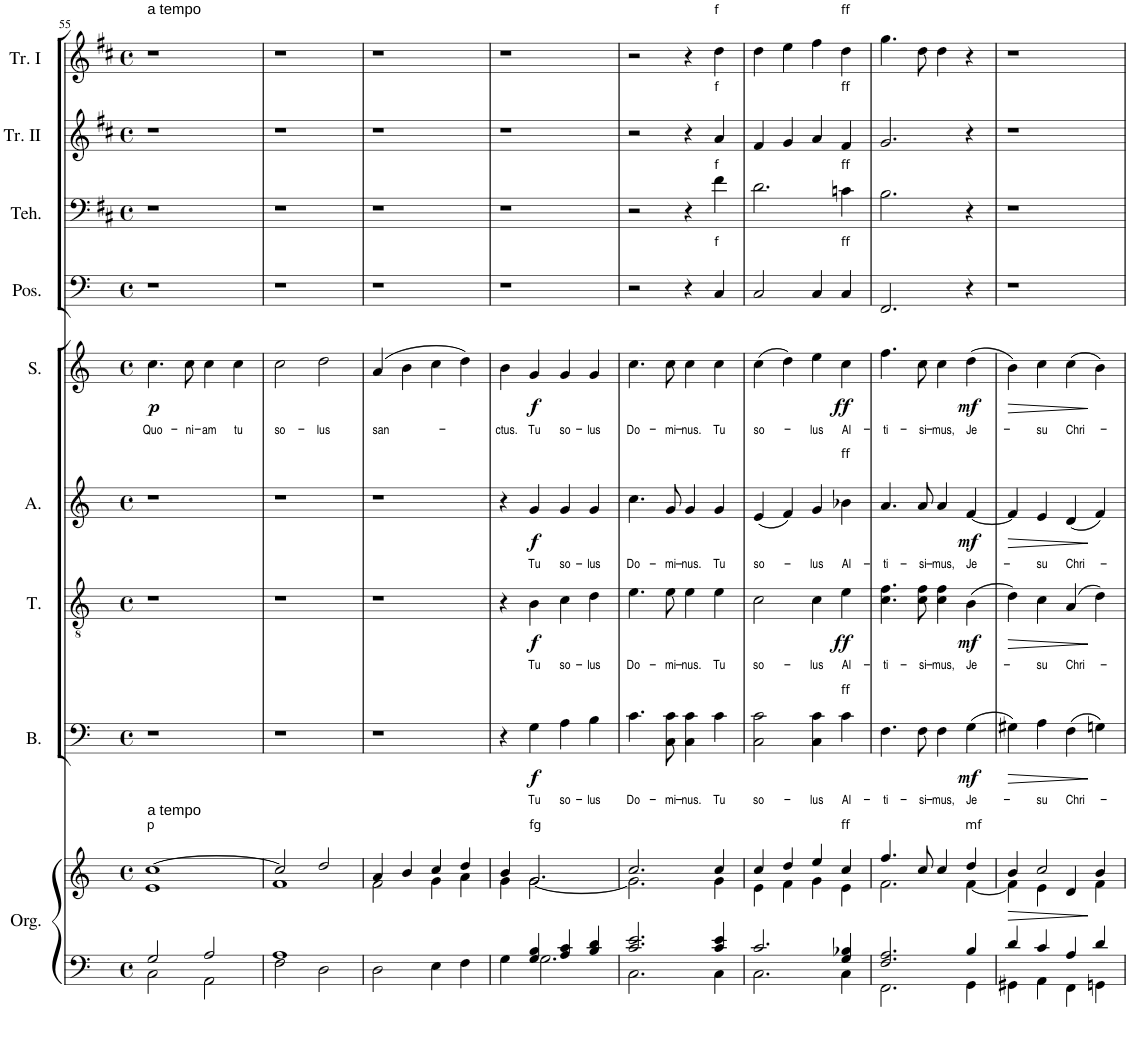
**kern	**kern	**kern	**text	**dynam	**kern	**text	**dynam	**kern	**text	**dynam	**kern	**text	**dynam	**kern	**kern	**kern	**kern
*part9	*part9	*part8	*part8	*part8	*part7	*part7	*part7	*part6	*part6	*part6	*part5	*part5	*part5	*part4	*part3	*part2	*part1
*staff10	*staff9	*staff8	*staff8	*staff8	*staff7	*staff7	*staff7	*staff6	*staff6	*staff6	*staff5	*staff5	*staff5	*staff4	*staff3	*staff2	*staff1
*I"Orgel	*	*I"Bass	*	*	*I"Tenor	*	*	*I"Alt	*	*	*I"Sopran	*	*	*I"Posaune	*I"Tenorhorn in B	*I"Trompete II in B	*I"Trompete I in B
*I'Org.	*	*I'B.	*	*	*I'T.	*	*	*I'A.	*	*	*I'S.	*	*	*I'Pos.	*I'Teh.	*I'Tr. II	*I'Tr. I
!!LO:PB:g=z
*clefF4	*clefG2	*clefF4	*	*	*clefGv2	*	*	*clefG2	*	*	*clefG2	*	*	*clefF4	*clefF4	*clefG2	*clefG2
*	*	*	*	*	*Trd7c12	*	*	*	*	*	*	*	*	*	*Trd1c2	*Trd1c2	*Trd1c2
*k[]	*k[]	*k[]	*	*	*k[]	*	*	*k[]	*	*	*k[]	*	*	*k[]	*k[f#c#]	*k[f#c#]	*k[f#c#]
*C:	*C:	*C:	*	*	*C:	*	*	*C:	*	*	*C:	*	*	*C:	*D:	*D:	*D:
*M4/4	*M4/4	*M4/4	*	*	*M4/4	*	*	*M4/4	*	*	*M4/4	*	*	*M4/4	*M4/4	*M4/4	*M4/4
*met(c)	*met(c)	*met(c)	*	*	*met(c)	*	*	*met(c)	*	*	*met(c)	*	*	*met(c)	*met(c)	*met(c)	*met(c)
=55	=55	=55	=55	=55	=55	=55	=55	=55	=55	=55	=55	=55	=55	=55	=55	=55	=55
*^	*^	*	*	*	*	*	*	*	*	*	*	*	*	*	*	*	*
!	!	!	!	!	!	!	!	!	!	!	!	!	!	!	!	!	!	!	!LO:TX:a:t=a tempo
!	!	!LO:TX:a:t=p	!	!	!	!	!	!	!	!	!	!	!	!	!	!	!	!	!
!	!	!LO:TX:a:t=a tempo	!	!	!	!	!	!	!	!	!	!	!	!	!	!	!	!	!
!	!	!	!	!	!	!	!	!	!	!	!	!	!	!LO:LY:b	!LO:DY:b	!	!	!	!
2G/	2C\	[1cc	1e	1r	.	.	1r	.	.	1r	.	.	4.cc\	Quo-	p	1r	1r	1r	1r
!	!	!	!	!	!	!	!	!	!	!	!	!	!	!LO:LY:b	!	!	!	!	!
.	.	.	.	.	.	.	.	.	.	.	.	.	8cc\	-ni-	.	.	.	.	.
!	!	!	!	!	!	!	!	!	!	!	!	!	!	!LO:LY:b	!	!	!	!	!
2A/	2AA\	.	.	.	.	.	.	.	.	.	.	.	4cc\	-am	.	.	.	.	.
!	!	!	!	!	!	!	!	!	!	!	!	!	!	!LO:LY:b	!	!	!	!	!
.	.	.	.	.	.	.	.	.	.	.	.	.	4cc\	tu	.	.	.	.	.
=56	=56	=56	=56	=56	=56	=56	=56	=56	=56	=56	=56	=56	=56	=56	=56	=56	=56	=56	=56
!	!	!	!	!	!	!	!	!	!	!	!	!	!	!LO:LY:b	!	!	!	!	!
1A	2F\	2cc/]	1f	1r	.	.	1r	.	.	1r	.	.	2cc\	so-	.	1r	1r	1r	1r
!	!	!	!	!	!	!	!	!	!	!	!	!	!	!LO:LY:b	!	!	!	!	!
.	2D\	2dd/	.	.	.	.	.	.	.	.	.	.	2dd\	-lus	.	.	.	.	.
=57	=57	=57	=57	=57	=57	=57	=57	=57	=57	=57	=57	=57	=57	=57	=57	=57	=57	=57	=57
!	!	!	!	!	!	!	!	!	!	!	!	!	!	!LO:LY:b	!	!	!	!	!
1ryy	2D\	4a/	2f\	1r	.	.	1r	.	.	1r	.	.	(4a/	san-	.	1r	1r	1r	1r
.	.	4b/	.	.	.	.	.	.	.	.	.	.	4b\	.	.	.	.	.	.
.	4E\	4cc/	4g\	.	.	.	.	.	.	.	.	.	4cc\	.	.	.	.	.	.
.	4F\	4dd/	4a\	.	.	.	.	.	.	.	.	.	4dd\)	.	.	.	.	.	.
=58	=58	=58	=58	=58	=58	=58	=58	=58	=58	=58	=58	=58	=58	=58	=58	=58	=58	=58	=58
!	!	!	!	!	!	!	!	!	!	!	!	!	!	!LO:LY:b	!	!	!	!	!
4ryy	4G\	4b/	4g\	4r	.	.	4r	.	.	4r	.	.	4b\	-ctus.	.	1r	1r	1r	1r
!	!	!LO:TX:a:t=fg	!	!	!	!	!	!	!	!	!	!	!	!	!	!	!	!	!
!	!	!	!	!	!LO:LY:b	!LO:DY:b	!	!LO:LY:b	!LO:DY:b	!	!LO:LY:b	!LO:DY:b	!	!LO:LY:b	!LO:DY:b	!	!	!	!
4G/ 4B/	2.G\	2.g/	[2.g\	4G\	Tu	f	4B\	Tu	f	4g/	Tu	f	4g/	Tu	f	.	.	.	.
!	!	!	!	!	!LO:LY:b	!	!	!LO:LY:b	!	!	!LO:LY:b	!	!	!LO:LY:b	!	!	!	!	!
4A/ 4c/	.	.	.	4A\	so-	.	4c\	so-	.	4g/	so-	.	4g/	so-	.	.	.	.	.
!	!	!	!	!	!LO:LY:b	!	!	!LO:LY:b	!	!	!LO:LY:b	!	!	!LO:LY:b	!	!	!	!	!
4B/ 4d/	.	.	.	4B\	-lus	.	4d\	-lus	.	4g/	-lus	.	4g/	-lus	.	.	.	.	.
=59	=59	=59	=59	=59	=59	=59	=59	=59	=59	=59	=59	=59	=59	=59	=59	=59	=59	=59	=59
!	!	!	!	!	!LO:LY:b	!	!	!LO:LY:b	!	!	!LO:LY:b	!	!	!LO:LY:b	!	!	!	!	!
2.c/ 2.e/	2.C\	2.cc/	2.g\]	4.c\	Do-	.	4.e\	Do-	.	4.cc\	Do-	.	4.cc\	Do-	.	2r	2r	2r	2r
!	!	!	!	!	!LO:LY:b	!	!	!LO:LY:b	!	!	!LO:LY:b	!	!	!LO:LY:b	!	!	!	!	!
.	.	.	.	8C\ 8c\	-mi-	.	8e\	-mi-	.	8g/	-mi-	.	8cc\	-mi-	.	.	.	.	.
!	!	!	!	!	!LO:LY:b	!	!	!LO:LY:b	!	!	!LO:LY:b	!	!	!LO:LY:b	!	!	!	!	!
.	.	.	.	4C\ 4c\	-nus.	.	4e\	-nus.	.	4g/	-nus.	.	4cc\	-nus.	.	4r	4r	4r	4r
!	!	!	!	!	!	!	!	!	!	!	!	!	!	!	!	!	!	!	!LO:TX:a:t=f
!	!	!	!	!	!	!	!	!	!	!	!	!	!	!	!	!	!	!LO:TX:a:t=f	!
!	!	!	!	!	!	!	!	!	!	!	!	!	!	!	!	!	!LO:TX:a:t=f	!	!
!	!	!	!	!	!	!	!	!	!	!	!	!	!	!	!	!LO:TX:a:t=f	!	!	!
!	!	!	!	!	!LO:LY:b	!	!	!LO:LY:b	!	!	!LO:LY:b	!	!	!LO:LY:b	!	!	!	!	!
4c/ 4e/	4C\	4cc/	4g\	4c\	Tu	.	4e\	Tu	.	4g/	Tu	.	4cc\	Tu	.	4C/	4f#\	4a/	4dd\
=60	=60	=60	=60	=60	=60	=60	=60	=60	=60	=60	=60	=60	=60	=60	=60	=60	=60	=60	=60
!	!	!	!	!	!LO:LY:b	!	!	!LO:LY:b	!	!	!LO:LY:b	!	!	!LO:LY:b	!	!	!	!	!
2.c/	2.C\	4cc/	4e\	2C\ 2c\	so-	.	2c\	so-	.	(4e/	so-	.	(4cc\	so-	.	2C/	2.d\	4f#/	4dd\
.	.	4dd/	4f\	.	.	.	.	.	.	4f/)	.	.	4dd\)	.	.	.	.	4g/	4ee\
!	!	!	!	!	!LO:LY:b	!	!	!LO:LY:b	!	!	!LO:LY:b	!	!	!LO:LY:b	!	!	!	!	!
.	.	4ee/	4g\	4C\ 4c\	-lus	.	4c\	-lus	.	4g/	-lus	.	4ee\	-lus	.	4C/	.	4a/	4ff#\
!	!	!	!	!	!	!	!	!	!	!	!	!	!	!	!	!	!	!	!LO:TX:a:t=ff
!	!	!	!	!	!	!	!	!	!	!	!	!	!	!	!	!	!	!LO:TX:a:t=ff	!
!	!	!	!	!	!	!	!	!	!	!	!	!	!	!	!	!	!LO:TX:a:t=ff	!	!
!	!	!	!	!	!	!	!	!	!	!	!	!	!	!	!	!LO:TX:a:t=ff	!	!	!
!	!	!	!	!	!	!	!	!	!	!LO:TX:a:t=ff	!	!	!	!	!	!	!	!	!
!	!	!	!	!LO:TX:a:t=ff	!	!	!	!	!	!	!	!	!	!	!	!	!	!	!
!	!	!LO:TX:a:t=ff	!	!	!	!	!	!	!	!	!	!	!	!	!	!	!	!	!
!	!	!	!	!	!LO:LY:b	!	!	!LO:LY:b	!LO:DY:b	!	!LO:LY:b	!	!	!LO:LY:b	!LO:DY:b	!	!	!	!
4G/ 4B-X/	4C\	4cc/	4e\	4c\	Al-	.	4e\	Al-	ff	4b-X\	Al-	.	4cc\	Al-	ff	4C/	4cn\	4f#/	4dd\
=61	=61	=61	=61	=61	=61	=61	=61	=61	=61	=61	=61	=61	=61	=61	=61	=61	=61	=61	=61
!	!	!	!	!	!LO:LY:b	!	!	!LO:LY:b	!	!	!LO:LY:b	!	!	!LO:LY:b	!	!	!	!	!
2.F/ 2.A/	2.FF\	4.ff/	2.f\	4.F\	-ti-	.	4.c\ 4.f\	-ti-	.	4.a/	-ti-	.	4.ff\	-ti-	.	2.FF/	2.B\	2.g/	4.gg\
!	!	!	!	!	!LO:LY:b	!	!	!LO:LY:b	!	!	!LO:LY:b	!	!	!LO:LY:b	!	!	!	!	!
.	.	8cc/	.	8F\	-si-	.	8c\ 8f\	-si-	.	8a/	-si-	.	8cc\	-si-	.	.	.	.	8dd\
!	!	!	!	!	!LO:LY:b	!	!	!LO:LY:b	!	!	!LO:LY:b	!	!	!LO:LY:b	!	!	!	!	!
.	.	4cc/	.	4F\	-mus,	.	4c\ 4f\	-mus,	.	4a/	-mus,	.	4cc\	-mus,	.	.	.	.	4dd\
!	!	!LO:TX:a:t=mf	!	!	!	!	!	!	!	!	!	!	!	!	!	!	!	!	!
!	!	!	!	!	!LO:LY:b	!LO:DY:b	!	!LO:LY:b	!LO:DY:b	!	!LO:LY:b	!LO:DY:b	!	!LO:LY:b	!LO:DY:b	!	!	!	!
4B/	4GG\	4dd/	[4f\	(4G\	Je-	mf	(4B\	Je-	mf	[4f/	Je-	mf	(4dd\	Je-	mf	4r	4r	4r	4r
=62	=62	=62	=62	=62	=62	=62	=62	=62	=62	=62	=62	=62	=62	=62	=62	=62	=62	=62	=62
4d/	4GG#X\	4b/	4f\]	4G#X\)	.	.	4d\)	.	.	4f/]	.	.	4b\)	.	.	1r	1r	1r	1r
!	!	!	!	!	!LO:LY:b	!	!	!LO:LY:b	!	!	!LO:LY:b	!	!	!LO:LY:b	!	!	!	!	!
4c/	4AA\	2cc/	4e\	4A\	-su	.	4c\	-su	.	4e/	-su	.	4cc\	-su	.	.	.	.	.
!	!	!	!	!	!LO:LY:b	!	!	!LO:LY:b	!	!	!LO:LY:b	!	!	!LO:LY:b	!	!	!	!	!
4A/	4FF\	.	4d/	(4F\	Chri-	.	(4A/	Chri-	.	(4d/	Chri-	.	(4cc\	Chri-	.	.	.	.	.
4d/	4GGn\	4b/	4f\	4Gn\)	.	.	4d\)	.	.	4f/)	.	.	4b\)	.	.	.	.	.	.
*v	*v	*	*	*	*	*	*	*	*	*	*	*	*	*	*	*	*	*	*
*	*v	*v	*	*	*	*	*	*	*	*	*	*	*	*	*	*	*	*
=	=	=	=	=	=	=	=	=	=	=	=	=	=	=	=	=	=
*-	*-	*-	*-	*-	*-	*-	*-	*-	*-	*-	*-	*-	*-	*-	*-	*-	*-
